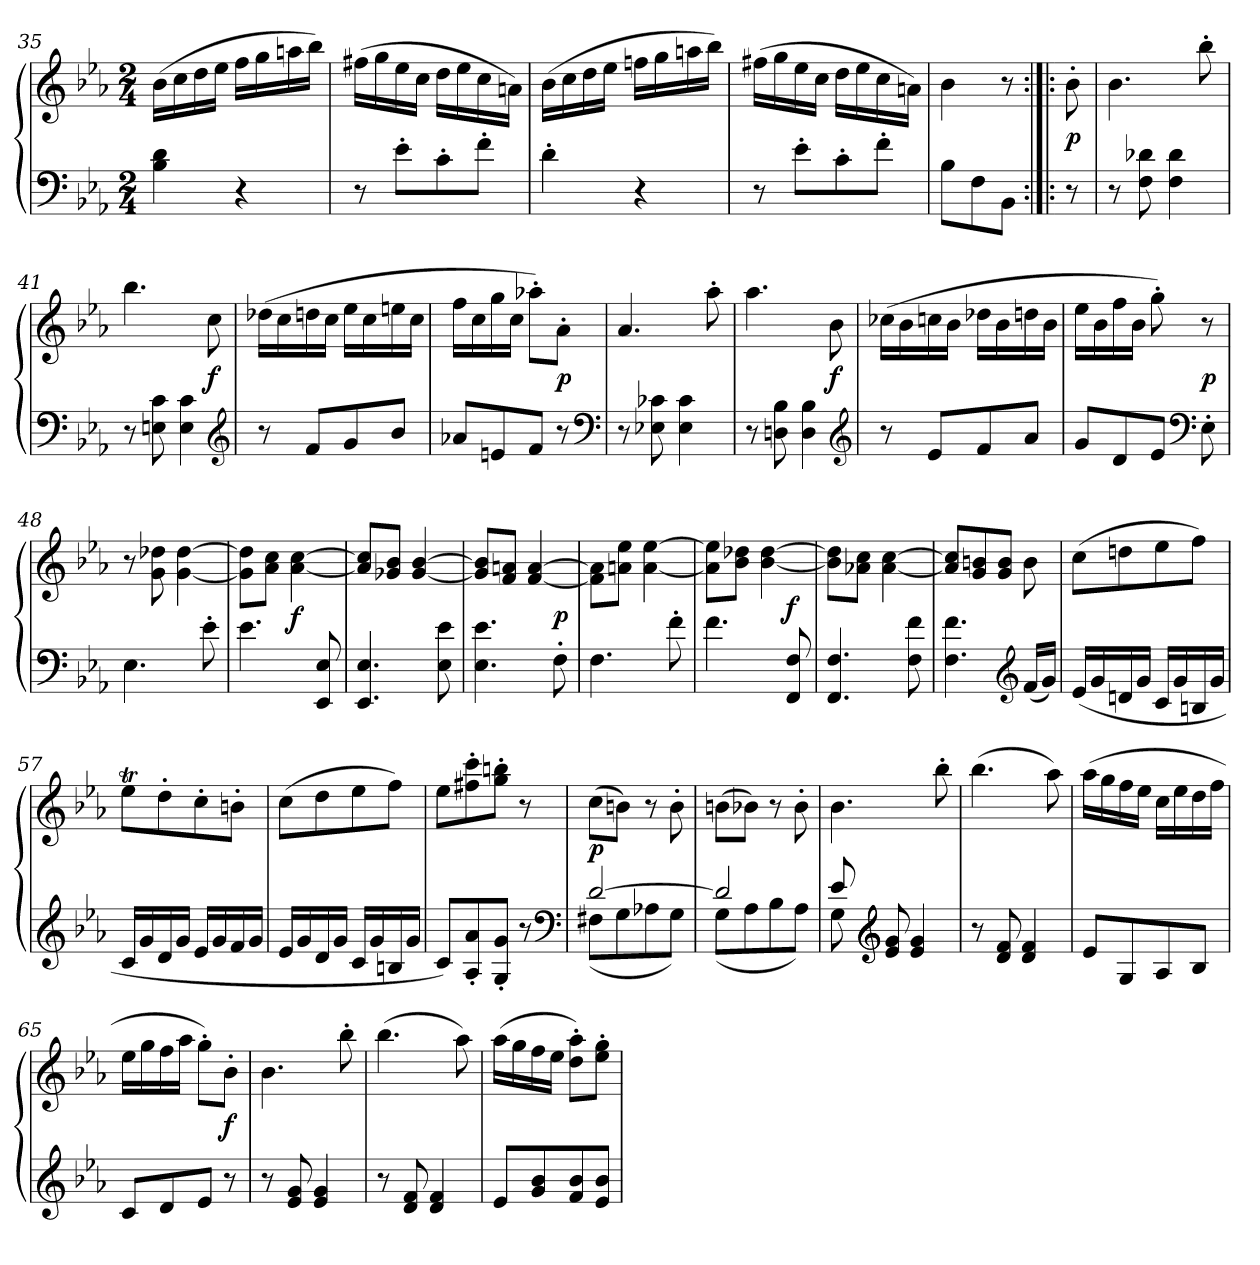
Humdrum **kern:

**kern	**kern	**dynam
*part1	*part1	*part1
*staff2	*staff1	*staff1/2
*clefF4	*clefG2	*
*k[b-e-a-]	*k[b-e-a-]	*
*E-:	*E-:	*
*M2/4	*M2/4	*
=35	=35	=35
4B- 4d	(16b-LL	.
.	16cc	.
.	16dd	.
.	16ee-JJ	.
4r	16ffLL	.
.	16gg	.
.	16aan	.
.	16bb-JJ)	.
=36	=36	=36
8r	(16ff#XLL	.
.	16gg	.
8e-'L	16ee-	.
.	16ccJJ	.
8c'	16ddLL	.
.	16ee-	.
8f'J	16cc	.
.	16anJJ)	.
=37	=37	=37
4d'	(16b-LL	.
.	16cc	.
.	16dd	.
.	16ee-JJ	.
4r	16ffnLL	.
.	16gg	.
.	16aan	.
.	16bb-JJ)	.
=38	=38	=38
8r	(16ff#XLL	.
.	16gg	.
8e-'L	16ee-	.
.	16ccJJ	.
8c'	16ddLL	.
.	16ee-	.
8f'J	16cc	.
.	16anJJ)	.
=39	=39	=39
8B-L	4b-	.
8F	.	.
8BB-J	8r	.
=:|!|:	=:|!|:	=:|!|:
8r	8b-'	p
=40	=40	=40
8r	4.b-	.
8F 8d-X	.	.
4F 4d-	.	.
.	8bb-'	.
=41	=41	=41
8r	4.bb-	.
8En 8c	.	.
4E 4c	.	.
.	8cc	f
*clefG2	*	*
=42	=42	=42
8r	(16dd-XLL	.
.	16cc	.
8fL	16ddn	.
.	16ccJJ	.
8g	16ee-LL	.
.	16cc	.
8b-J	16een	.
.	16ccJJ	.
=43	=43	=43
8a-XL	16ffLL	.
.	16cc	.
8en	16gg	.
.	16ccJJ	.
8fJ	8aa-X'L)	.
8r	8a-'J	p
*clefF4	*	*
=44	=44	=44
8r	4.a-	.
8E-X 8c-X	.	.
4E- 4c-	.	.
.	8aa-'	.
=45	=45	=45
8r	4.aa-	.
8Dn 8B-	.	.
4D 4B-	.	.
.	8b-	f
*clefG2	*	*
=46	=46	=46
8r	(16cc-XLL	.
.	16b-	.
8e-L	16ccn	.
.	16b-JJ	.
8f	16dd-XLL	.
.	16b-	.
8a-J	16ddn	.
.	16b-JJ	.
=47	=47	=47
8gL	16ee-LL	.
.	16b-	.
8d	16ff	.
.	16b-JJ	.
8e-J	8gg')	.
*clefF4	*	*
8E-'	8r	p
=48	=48	=48
4.E-	8r	.
.	8g 8dd-X	.
.	[4g [4dd-	.
8e-'	.	.
=49	=49	=49
4.e-	8g] 8dd-]L	.
.	8a- 8ccJ	.
.	[4a- [4cc	f
8EE- 8E-	.	.
=50	=50	=50
4.EE- 4.E-	8a-] 8cc]L	.
.	8g-X 8b-J	.
.	[4g- [4b-	.
8E- 8e-	.	.
=51	=51	=51
*	*^	*
4.E- 4.e-	8g-] 8b-]L	4.ryy	.
.	8f 8anJ	.	.
.	[4f [4a	.	.
8F'	.	8ryy	p
*	*v	*v	*
=52	=52	=52
4.F	8f]\ 8an]\L	.
.	8a\ 8ee-\J	.
.	[4a [4ee-	.
8f'	.	.
=53	=53	=53
*	*^	*
4.f	8a] 8ee-]L	4.ryy	.
.	8b- 8dd-XJ	.	.
.	[4b- [4dd-	.	.
8FF 8F	.	8ryy	f
*	*v	*v	*
=54	=54	=54
4.FF 4.F	8b-] 8dd-]L	.
.	8a-X 8ccJ	.
.	[4a- [4cc	.
8F 8f	.	.
=55	=55	=55
4.F 4.f	8a-] 8cc]L	.
.	8g 8bn	.
.	8g 8bJ	.
*clefG2	*	*
(16fLL	8b	.
16gJJ)	.	.
=56	=56	=56
(16e-LL	(8ccL	.
16g	.	.
16dn	8ddn	.
16gJJ	.	.
16cLL	8ee-	.
16g	.	.
16Bn	8ffJ)	.
16gJJ	.	.
=57	=57	=57
16cLL	8ee-TL	.
16g	.	.
16d	8dd'	.
16gJJ	.	.
16e-LL	8cc'	.
16g	.	.
16f	8bn'J	.
16gJJ	.	.
=58	=58	=58
16e-LL	(8ccL	.
16g	.	.
16d	8dd	.
16gJJ	.	.
16cLL	8ee-	.
16g	.	.
16Bn	8ffJ)	.
16gJJ	.	.
=59	=59	=59
8cL)	8ee-L	.
8A-' 8a-'	8ff#X' 8ccc'	.
8G' 8g'J	8gg' 8bbn'J	.
8r	8r	.
*clefF4	*	*
=60	=60	=60
*^	*	*
[2d	(8F#XL	(8ccL	p
.	8G	8bnJ)	.
.	8A-X	8r	.
.	8GJ)	8b'	.
=61	=61	=61	=61
2d]	(8GL	(8bnL	.
.	8A-	8b-XJ)	.
.	8B-	8r	.
.	8A-J)	8b-'	.
=62	=62	=62	=62
8e-	8G	4.b-	.
*clefG2	*	*	*
4.ryy	8e- 8g	.	.
.	4e- 4g	.	.
.	.	8bb-'	.
*v	*v	*	*
=63	=63	=63
8r	(4.bb-	.
8d 8f	.	.
4d 4f	.	.
.	8aa-)	.
=64	=64	=64
8e-L	(16aa-LL	.
.	16gg	.
8G	16ff	.
.	16ee-JJ	.
8A-	16ccLL	.
.	16ee-	.
8B-J	16dd	.
.	16ffJJ	.
=65	=65	=65
8cL	16ee-LL	.
.	16gg	.
8d	16ff	.
.	16aa-JJ	.
8e-J	8gg'L)	.
8r	8b-'J	f
=66	=66	=66
8r	4.b-	.
8e- 8g	.	.
4e- 4g	.	.
.	8bb-'	.
=67	=67	=67
8r	(4.bb-	.
8d 8f	.	.
4d 4f	.	.
.	8aa-)	.
=68	=68	=68
8e-L	(16aa-LL	.
.	16gg	.
8g 8b-	16ff	.
.	16ee-JJ	.
8f 8b-	8dd' 8aa-'L)	.
8e- 8b-J	8ee-' 8gg'J	.
=	=	=
*-	*-	*-
